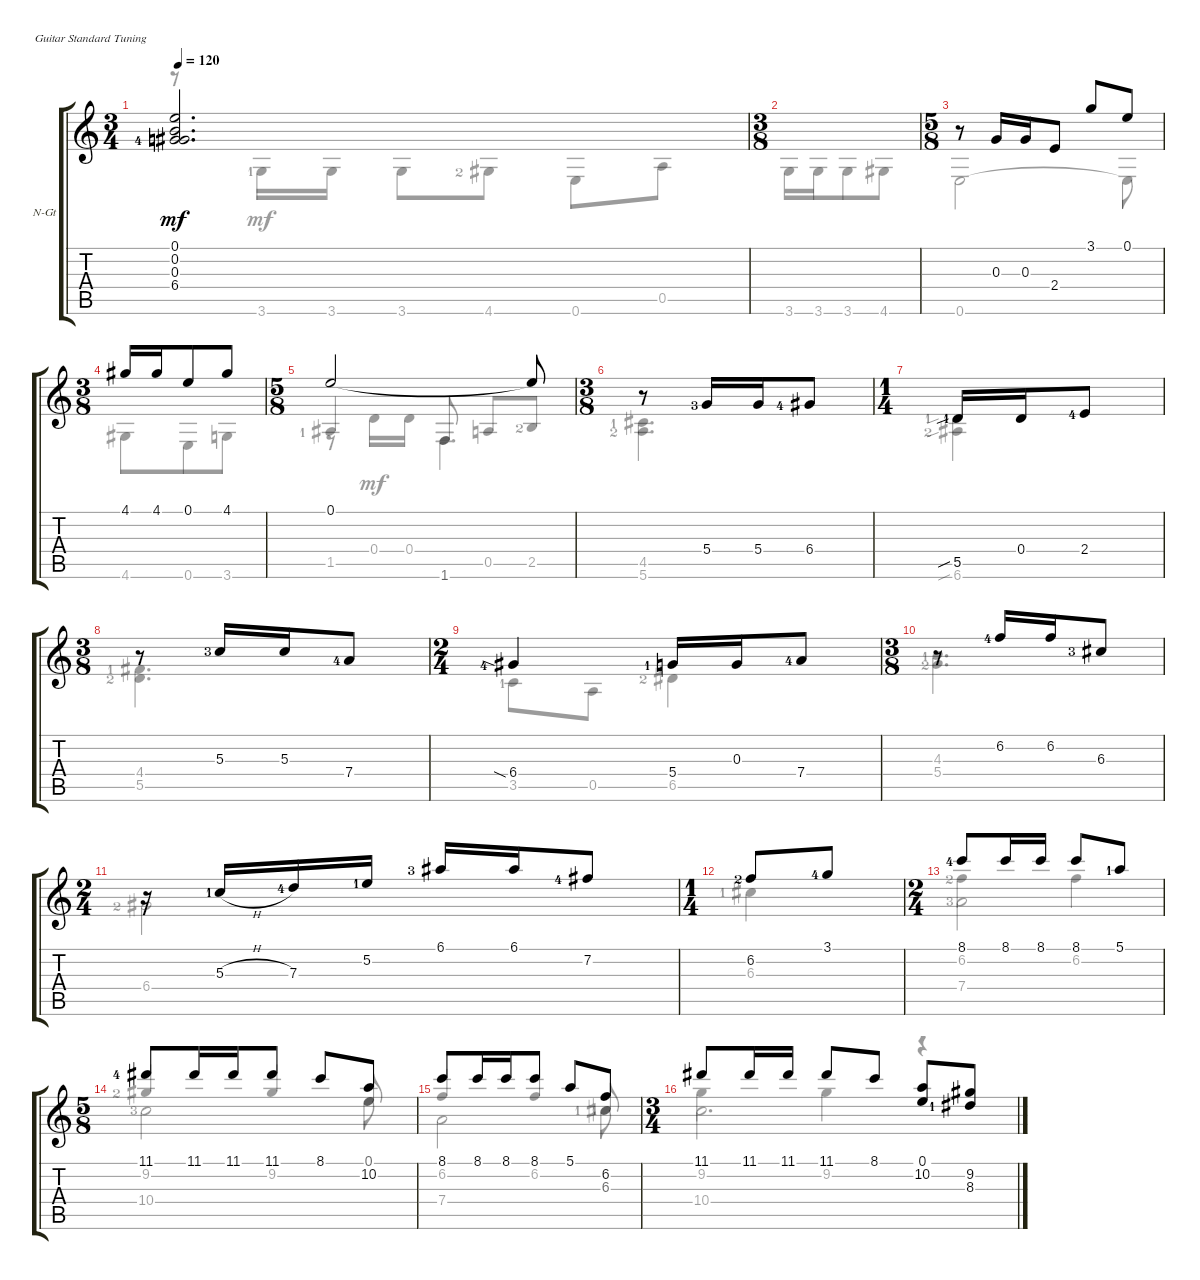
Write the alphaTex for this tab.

\defaultSystemsLayout 4
\bracketExtendMode groupsimilarinstruments
\firstSystemTrackNameOrientation horizontal
\otherSystemsTrackNameOrientation horizontal
\track ("Nylon Guitar" "N-Gt") {instrument acousticguitarnylon}
\staff {score tabs}
\tuning (E4 B3 G3 D3 A2 E2)
\voice
\ts (3 4)
\tempo 120
\clef g2
\ks c
(0.1 0.2 6.4{lf 5} 0.3).2{d dy mf} |
\ts (3 8)
|
\ts (5 8)
r.8 0.3.16 0.3.16 2.4.8 3.1.8 0.1.8 |
\ts (3 8)
4.1.16 4.1.16 0.1.8 4.1.8 |
\ts (5 8)
0.1.2 0.1{t}.8 |
\ts (3 8)
r.8 5.4{lf 4}.16 5.4.16 6.4{lf 5}.8 |
\ts (1 4)
5.5{sib lf 2}.16 0.4.16 2.4{lf 5}.8 |
\ts (3 8)
r.8 5.3{lf 4}.16 5.3.16 7.4{lf 5}.8 |
\ts (2 4)
6.4{sia lf 5}.4 5.4{lf 2}.16 0.3.16 7.4{lf 5}.8 |
\ts (3 8)
r.8 6.2{lf 5}.16 6.2.16 6.3{lf 4}.8 |
\ts (2 4)
r.16 5.3{h lf 2}.16 7.3{lf 5}.16 5.2{lf 2}.16 6.1{lf 4}.16 6.1.16 7.2{lf 5}.8 |
\ts (1 4)
6.2{lf 3}.8 3.1{lf 5}.8 |
\ts (2 4)
8.1{lf 5}.8 8.1.16 8.1.16 8.1.8 5.1{lf 2}.8 |
\ts (5 8)
11.1{lf 5}.8 11.1.16 11.1.16 11.1.8 8.1.8 10.2.8 |
8.1.8 8.1.16 8.1.16 8.1.8 5.1.8 6.2.8 |
\ts (3 4)
11.1.8 11.1.16 11.1.16 11.1.8 8.1.8 (0.1 10.2).8 (9.2 8.3{lf 2}).8
\voice
\clef g2
\ottava regular
\simile none
\ks c
r.8{dy mf} 3.6{lf 2}.16 3.6.16 3.6.8 4.6{lf 3}.8 0.6.8 0.5.8 |
3.6.16 3.6.16 3.6.8 4.6.8 |
0.6.2 0.6{t}.8 |
4.6.8 0.6.8 3.6.8 |
1.5{lf 2}.4{beam invert} 1.6.8{beam invert} 0.5.8{beam invert} 2.5{lf 3}.8 |
(5.6{lf 3} 4.5{lf 2}).4{d} |
(5.5{sib lf 2} 6.6{sib lf 3}).4 |
(5.5{lf 3} 4.4{lf 2}).4{d} |
3.5{lf 2}.8 0.5.8 6.5{lf 3}.4 |
(4.3{lf 2} 5.4{lf 3}).4{d} |
6.4{lf 3}.2 |
6.3{lf 2}.4 |
6.2{lf 3}.4 6.2.4 |
9.2{lf 3}.4{beam invert} 9.2.4{beam invert} 0.1.8{beam invert} |
6.2.4{beam invert} 6.2.4{beam invert} 6.3{lf 2}.8{beam invert} |
9.2.4 9.2.4 r.4
\voice
\clef g2
\ottava regular
\simile none
\ks c
|
|
|
|
r.8 0.4.16 0.4.16 1.6.4{d} |
|
|
|
|
|
|
|
7.4{lf 4}.2 |
10.4{lf 4}.2 0.1.8 |
7.4.2 6.3{lf 2}.8 |
10.4.2{d}
